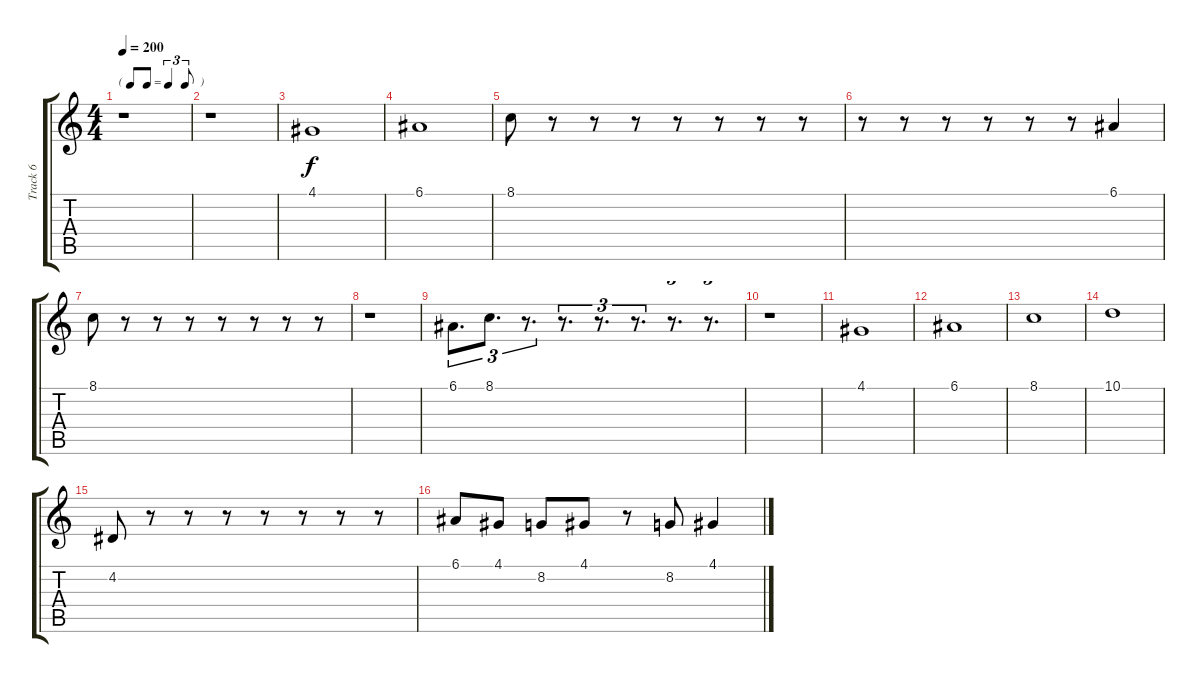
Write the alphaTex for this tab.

\track ("Track 6" "Track 6") {instrument trumpet}
\staff {score tabs}
\tuning (E4 B3 G3 D3 A2 E2) {hide}
\ts (4 4)
\tf triplet8th
\tempo 200
\clef g2
\ks c
r.1{dy p} |
r.1 |
4.1.1{dy f} |
6.1.1 |
8.1.8 r.8 r.8 r.8 r.8 r.8 r.8 r.8 |
r.8 r.8 r.8 r.8 r.8 r.8 6.1.4 |
8.1.8 r.8 r.8 r.8 r.8 r.8 r.8 r.8 |
r.1 |
6.1.8{d tu (3 2)} 8.1.8{d tu (3 2)} r.8{d tu (3 2)} r.8{d tu (3 2)} r.8{d tu (3 2)} r.8{d tu (3 2)} r.8{d tu (3 2)} r.8{d tu (3 2)} |
r.1 |
4.1.1 |
6.1.1 |
8.1.1 |
10.1.1 |
4.2.8 r.8 r.8 r.8 r.8 r.8 r.8 r.8 |
6.1.8 4.1.8 8.2.8 4.1.8 r.8 8.2.8 4.1.4
